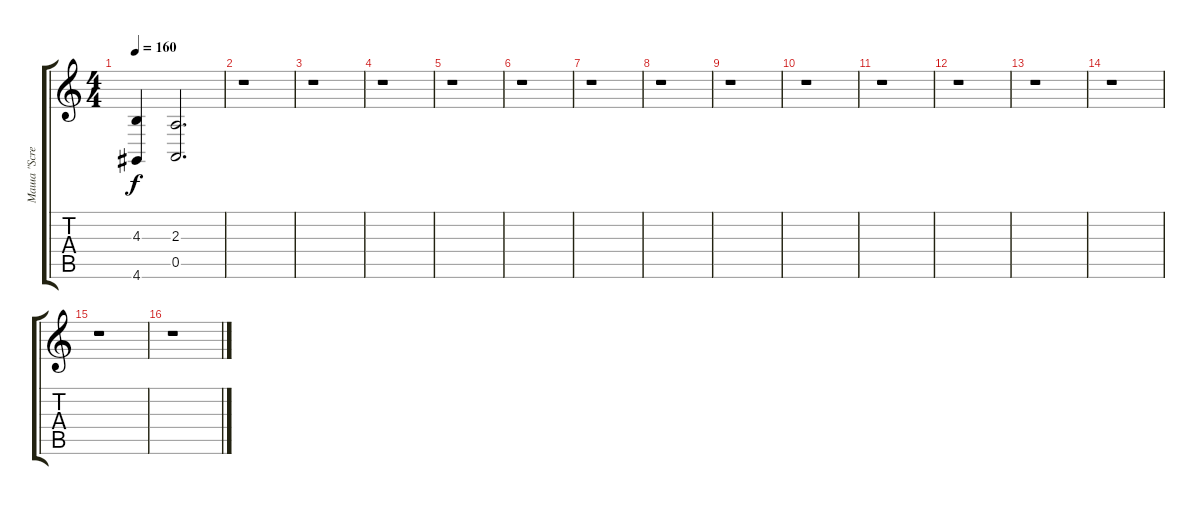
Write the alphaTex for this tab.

\track ("Маша \"Scream\"" "Маша \"Scre") {instrument pad4choir}
\staff {score tabs}
\tuning (E4 B3 G3 D3 A2 E2) {hide}
\ts (4 4)
\tempo 160
\clef g2
\ks c
(4.3{t} 4.6{t}).4{dy f} (2.3 0.5).2{d} |
r.1 |
r.1 |
r.1 |
r.1 |
r.1 |
r.1 |
r.1 |
r.1 |
r.1 |
r.1 |
r.1 |
r.1 |
r.1 |
r.1 |
r.1
